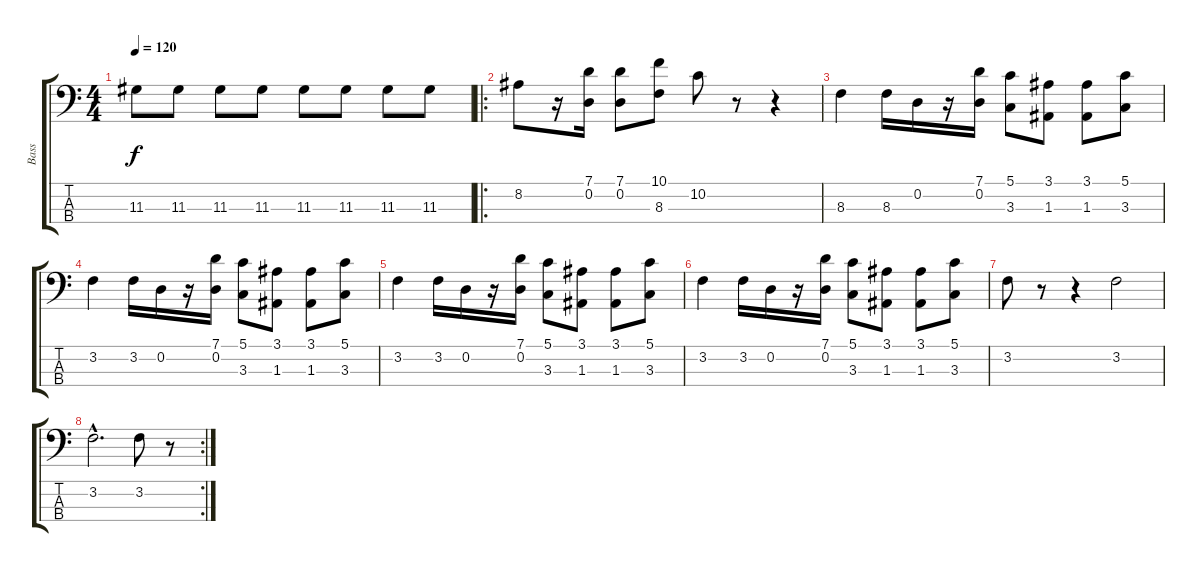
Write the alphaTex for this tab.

\track ("Bass" "Bass") {instrument electricbasspick}
\staff {score tabs}
\tuning (G2 D2 A1 E1) {hide}
\ts (4 4)
\tempo 120
\clef f4
\ks c
11.3.8{dy f} 11.3.8 11.3.8 11.3.8 11.3.8 11.3.8 11.3.8 11.3.8 |
\ro
8.2.8 r.16 (7.1 0.2).16 (7.1 0.2).8 (10.1 8.3).8 10.2.8 r.8 r.4 |
8.3.4 8.3.16 0.2.16 r.16 (7.1 0.2).16 (5.1 3.3).8 (3.1 1.3).8 (3.1 1.3).8 (5.1 3.3).8 |
3.2.4 3.2.16 0.2.16 r.16 (7.1 0.2).16 (5.1 3.3).8 (3.1 1.3).8 (3.1 1.3).8 (5.1 3.3).8 |
3.2.4 3.2.16 0.2.16 r.16 (7.1 0.2).16 (5.1 3.3).8 (3.1 1.3).8 (3.1 1.3).8 (5.1 3.3).8 |
3.2.4 3.2.16 0.2.16 r.16 (7.1 0.2).16 (5.1 3.3).8 (3.1 1.3).8 (3.1 1.3).8 (5.1 3.3).8 |
3.2.8 r.8 r.4 3.2.2 |
\rc 2
3.2{hac}.2{d} 3.2.8 r.8
